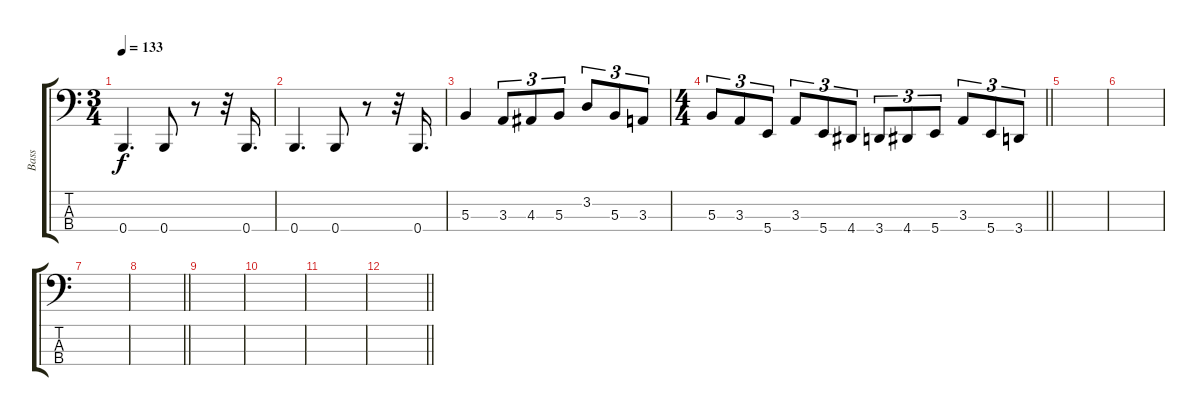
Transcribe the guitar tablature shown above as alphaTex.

\track ("Bass" "Bass") {instrument electricbassfinger}
\staff {score tabs}
\tuning (E2 B1 Gb1 B0) {hide}
\ts (3 4)
\tempo 133
\clef f4
\ks c
0.4.4{d dy f} 0.4.8 r.8 r.32 0.4.16{d} |
0.4.4{d} 0.4.8 r.8 r.32 0.4.16{d} |
5.3.4 3.3.8{tu (3 2)} 4.3.8{tu (3 2)} 5.3.8{tu (3 2)} 3.2.8{tu (3 2)} 5.3.8{tu (3 2)} 3.3.8{tu (3 2)} |
\ts (4 4)
\barLineRight lightlight
5.3.8{tu (3 2)} 3.3.8{tu (3 2)} 5.4.8{tu (3 2)} 3.3.8{tu (3 2)} 5.4.8{tu (3 2)} 4.4.8{tu (3 2)} 3.4.8{tu (3 2)} 4.4.8{tu (3 2)} 5.4.8{tu (3 2)} 3.3.8{tu (3 2)} 5.4.8{tu (3 2)} 3.4.8{tu (3 2)} |
\section ("" "")
|
|
|
\barLineRight lightlight
|
|
|
|
\barLineRight lightlight
